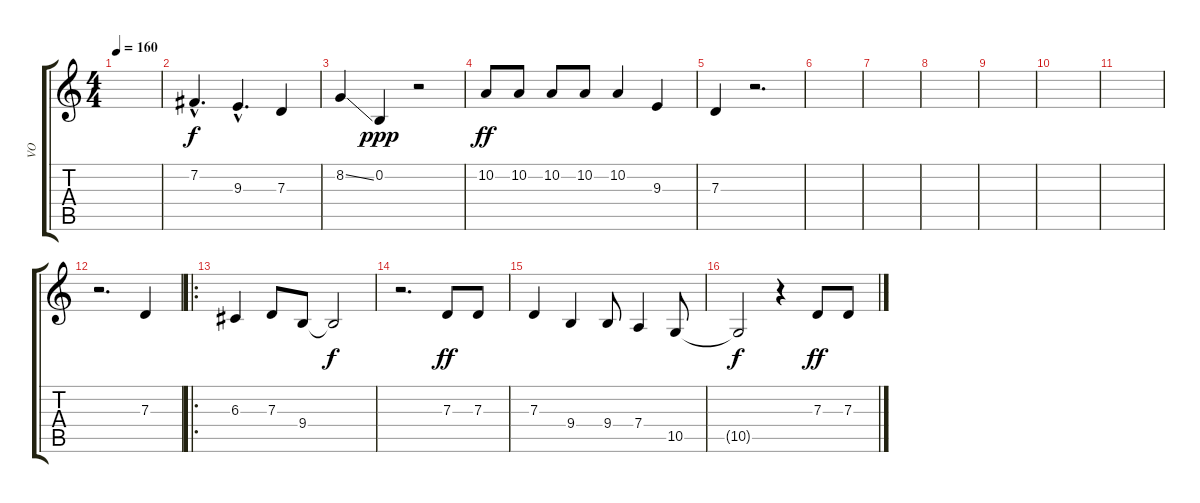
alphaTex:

\track ("VO" "VO") {instrument lead6voice}
\staff {score tabs}
\tuning (E4 B3 G3 D3 A2 E2) {hide}
\ts (4 4)
\tempo 160
\clef g2
\ks c
|
7.2{hac}.4{d} 9.3{hac}.4{d} 7.3.4 |
8.2{ss}.4 0.2.4{dy ppp} r.2 |
10.2.8{dy ff} 10.2.8 10.2.8 10.2.8 10.2.4 9.3.4 |
7.3.4 r.2{d} |
|
|
|
|
|
|
r.2{d} 7.3.4 |
\ro
6.3.4 7.3.8 9.4.8 9.4{t}.2{dy f} |
r.2{d} 7.3.8{dy ff} 7.3.8 |
7.3.4 9.4.4 9.4.8 7.4.4 10.5.8 |
10.5{t}.2{dy f} r.4 7.3.8{dy ff} 7.3.8
